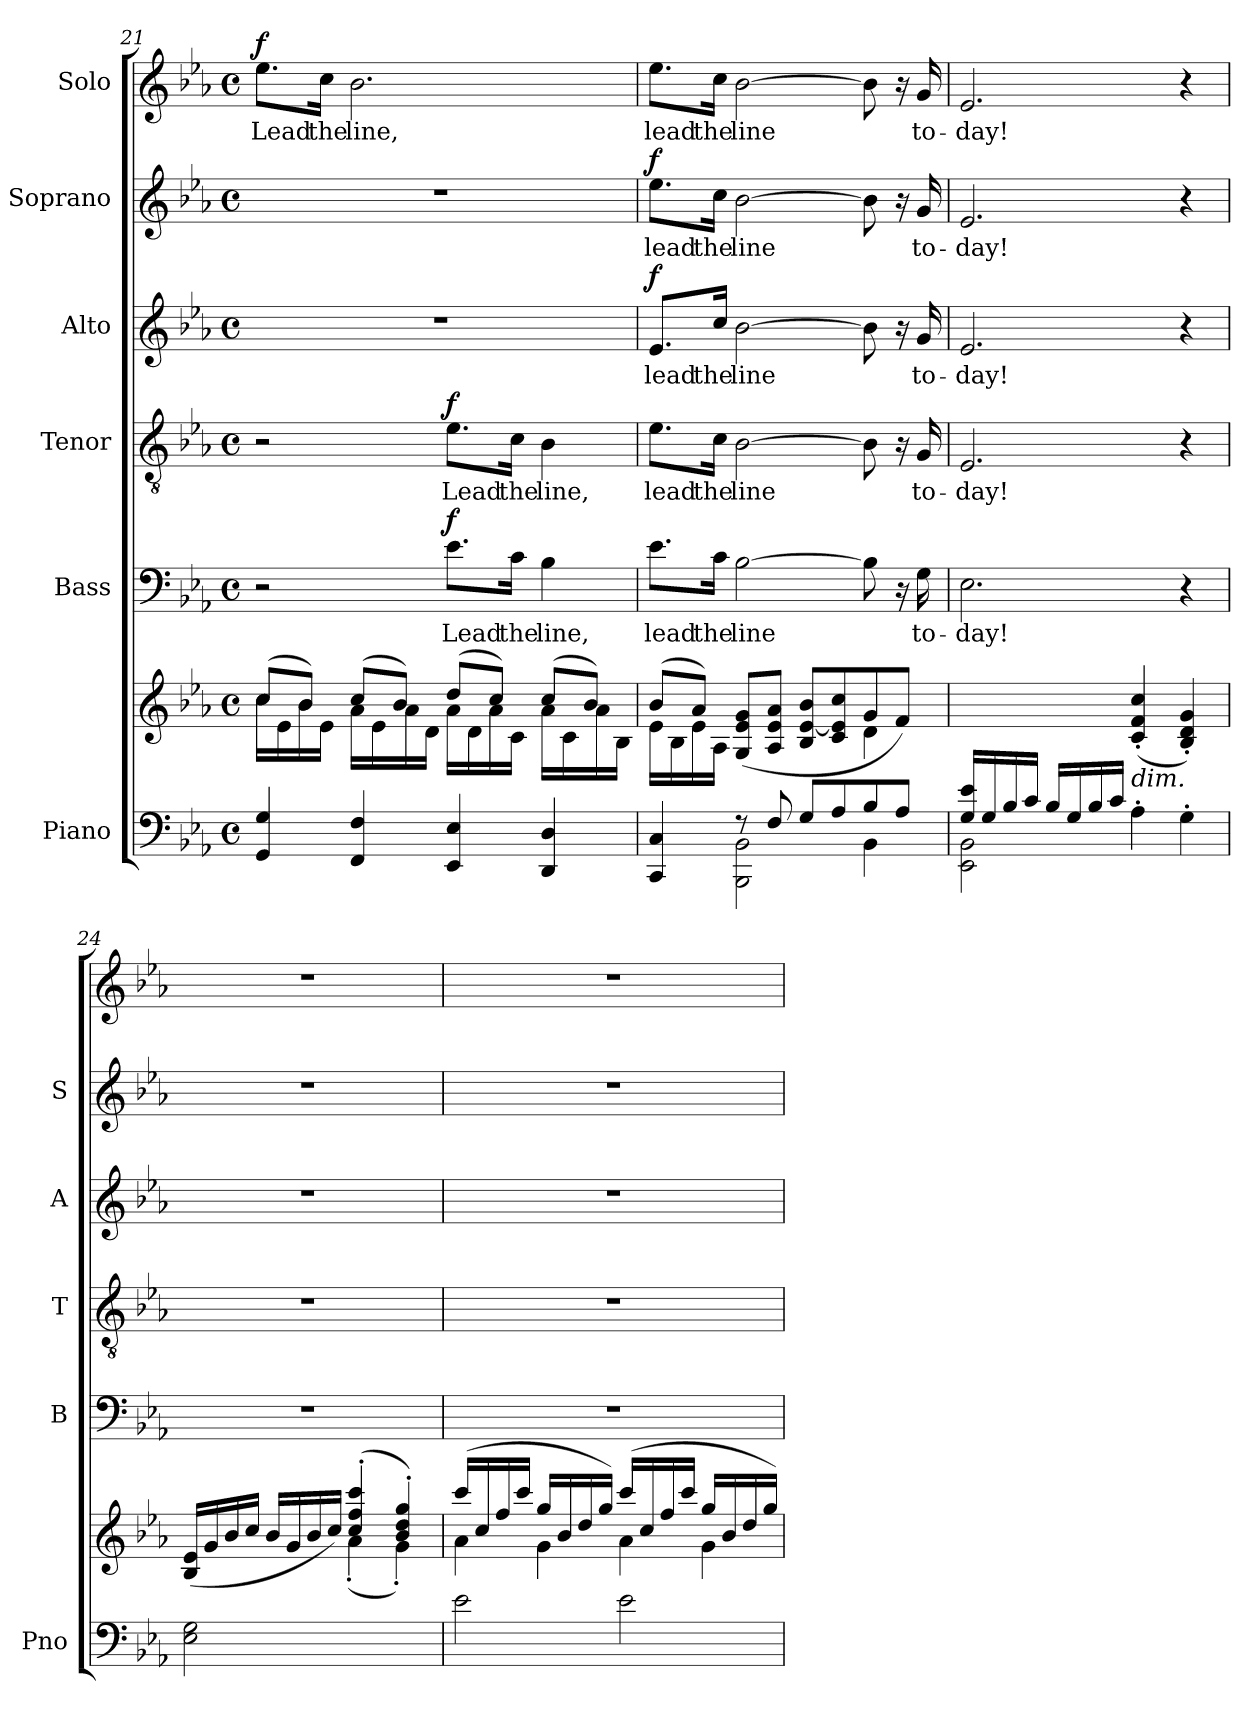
**kern	**kern	**kern	**text	**dynam	**kern	**text	**dynam	**kern	**text	**dynam	**kern	**text	**dynam	**kern	**text	**dynam
*part6	*part6	*part5	*part5	*part5	*part4	*part4	*part4	*part3	*part3	*part3	*part2	*part2	*part2	*part1	*part1	*part1
*staff7	*staff6	*staff5	*staff5	*staff5	*staff4	*staff4	*staff4	*staff3	*staff3	*staff3	*staff2	*staff2	*staff2	*staff1	*staff1	*staff1
*I"Piano	*	*I"Bass	*	*	*I"Tenor	*	*	*I"Alto	*	*	*I"Soprano	*	*	*I"Solo	*	*
*I'Pno	*	*I'B	*	*	*I'T	*	*	*I'A	*	*	*I'S	*	*	*	*	*
*clefF4	*clefG2	*clefF4	*	*	*clefGv2	*	*	*clefG2	*	*	*clefG2	*	*	*clefG2	*	*
*k[b-e-a-]	*k[b-e-a-]	*k[b-e-a-]	*	*	*k[b-e-a-]	*	*	*k[b-e-a-]	*	*	*k[b-e-a-]	*	*	*k[b-e-a-]	*	*
*M4/4	*M4/4	*M4/4	*	*	*M4/4	*	*	*M4/4	*	*	*M4/4	*	*	*M4/4	*	*
*met(c)	*met(c)	*met(c)	*	*	*met(c)	*	*	*met(c)	*	*	*met(c)	*	*	*met(c)	*	*
=21	=21	=21	=21	=21	=21	=21	=21	=21	=21	=21	=21	=21	=21	=21	=21	=21
*	*^	*	*	*	*	*	*	*	*	*	*	*	*	*	*	*
!	!	!	!	!	!	!	!	!	!	!	!	!	!	!	!	!LO:LY:b	!LO:DY:a
4GG/ 4G/	(8cc/L	16cc\LL	2r	.	.	2r	.	.	1r	.	.	1r	.	.	8.ee-\L	Lead	f
.	.	16e-\	.	.	.	.	.	.	.	.	.	.	.	.	.	.	.
.	8b-/J)	16b-\	.	.	.	.	.	.	.	.	.	.	.	.	.	.	.
!	!	!	!	!	!	!	!	!	!	!	!	!	!	!	!	!LO:LY:b	!
.	.	16e-\JJ	.	.	.	.	.	.	.	.	.	.	.	.	16cc\Jk	the	.
!	!	!	!	!	!	!	!	!	!	!	!	!	!	!	!	!LO:LY:b	!
4FF/ 4F/	(8cc/L	16a-\LL	.	.	.	.	.	.	.	.	.	.	.	.	2.b-\	line,	.
.	.	16e-\	.	.	.	.	.	.	.	.	.	.	.	.	.	.	.
.	8b-/J)	16a-\	.	.	.	.	.	.	.	.	.	.	.	.	.	.	.
.	.	16d\JJ	.	.	.	.	.	.	.	.	.	.	.	.	.	.	.
!	!	!	!	!LO:LY:b	!LO:DY:a	!	!LO:LY:b	!LO:DY:a	!	!	!	!	!	!	!	!	!
4EE-/ 4E-/	(8dd/L	16a-\LL	8.e-\L	Lead	f	8.e-\L	Lead	f	.	.	.	.	.	.	.	.	.
.	.	16d\	.	.	.	.	.	.	.	.	.	.	.	.	.	.	.
.	8cc/J)	16a-\	.	.	.	.	.	.	.	.	.	.	.	.	.	.	.
!	!	!	!	!LO:LY:b	!	!	!LO:LY:b	!	!	!	!	!	!	!	!	!	!
.	.	16c\JJ	16c\Jk	the	.	16c\Jk	the	.	.	.	.	.	.	.	.	.	.
!	!	!	!	!LO:LY:b	!	!	!LO:LY:b	!	!	!	!	!	!	!	!	!	!
4DD/ 4D/	(8cc/L	16a-\LL	4B-\	line,	.	4B-\	line,	.	.	.	.	.	.	.	.	.	.
.	.	16c\	.	.	.	.	.	.	.	.	.	.	.	.	.	.	.
.	8b-/J)	16a-\	.	.	.	.	.	.	.	.	.	.	.	.	.	.	.
.	.	16B-\JJ	.	.	.	.	.	.	.	.	.	.	.	.	.	.	.
=22	=22	=22	=22	=22	=22	=22	=22	=22	=22	=22	=22	=22	=22	=22	=22	=22	=22
*^	*	*	*	*	*	*	*	*	*	*	*	*	*	*	*	*	*
!	!	!	!	!	!LO:LY:b	!	!	!LO:LY:b	!	!	!LO:LY:b	!LO:DY:a	!	!LO:LY:b	!LO:DY:a	!	!LO:LY:b	!
4CC/ 4C/	4ryy	(8b-/L	16e-\LL	8.e-\L	lead	.	8.e-\L	lead	.	8.e-/L	lead	f	8.ee-\L	lead	f	8.ee-\L	lead	.
.	.	.	16B-\	.	.	.	.	.	.	.	.	.	.	.	.	.	.	.
.	.	8a-/J)	16e-\	.	.	.	.	.	.	.	.	.	.	.	.	.	.	.
!	!	!	!	!	!LO:LY:b	!	!	!LO:LY:b	!	!	!LO:LY:b	!	!	!LO:LY:b	!	!	!LO:LY:b	!
.	.	.	16A-\JJ	16c\Jk	the	.	16c\Jk	the	.	16cc/Jk	the	.	16cc\Jk	the	.	16cc\Jk	the	.
!	!	!	!	!	!LO:LY:b	!	!	!LO:LY:b	!	!	!LO:LY:b	!	!	!LO:LY:b	!	!	!LO:LY:b	!
8r	2BBB-\ 2BB-\	(8G/ 8e-/ 8g/L	2ryy	[2B-\	line	.	[2B-\	line	.	[2b-\	line	.	[2b-\	line	.	[2b-\	line	.
8F/	.	8A-/ 8e-/ 8a-/J	.	.	.	.	.	.	.	.	.	.	.	.	.	.	.	.
8G/L	.	8B-/ [>8e-/ 8b-/L	.	.	.	.	.	.	.	.	.	.	.	.	.	.	.	.
8A-/	.	8c/ 8e-/] 8cc/	.	.	.	.	.	.	.	.	.	.	.	.	.	.	.	.
8B-/	4BB-\	8g/	4d\	8B-\]	.	.	8B-\]	.	.	8b-\]	.	.	8b-\]	.	.	8b-\]	.	.
8A-/J	.	8f/J)	.	16r	.	.	16r	.	.	16r	.	.	16r	.	.	16r	.	.
!	!	!	!	!	!LO:LY:b	!	!	!LO:LY:b	!	!	!LO:LY:b	!	!	!LO:LY:b	!	!	!LO:LY:b	!
.	.	.	.	16G\	to-	.	16G/	to-	.	16g/	to-	.	16g/	to-	.	16g/	to-	.
*	*	*v	*v	*	*	*	*	*	*	*	*	*	*	*	*	*	*	*
!!LO:LB:g=z
=23	=23	=23	=23	=23	=23	=23	=23	=23	=23	=23	=23	=23	=23	=23	=23	=23	=23
!	!	!	!	!LO:LY:b	!	!	!LO:LY:b	!	!	!LO:LY:b	!	!	!LO:LY:b	!	!	!LO:LY:b	!
16G/ 16e-/LL	2EE-\ 2BB-\	2ryy	2.E-\	-day!	.	2.E-/	-day!	.	2.e-/	-day!	.	2.e-/	-day!	.	2.e-/	-day!	.
16G/	.	.	.	.	.	.	.	.	.	.	.	.	.	.	.	.	.
16B-/	.	.	.	.	.	.	.	.	.	.	.	.	.	.	.	.	.
16c/JJ	.	.	.	.	.	.	.	.	.	.	.	.	.	.	.	.	.
16B-/LL	.	.	.	.	.	.	.	.	.	.	.	.	.	.	.	.	.
16G/	.	.	.	.	.	.	.	.	.	.	.	.	.	.	.	.	.
16B-/	.	.	.	.	.	.	.	.	.	.	.	.	.	.	.	.	.
16c/JJ	.	.	.	.	.	.	.	.	.	.	.	.	.	.	.	.	.
!	!	!LO:TX:b:i:t=dim.	!	!	!	!	!	!	!	!	!	!	!	!	!	!	!
2ryy	4A-'\	(>4c/'> 4f/'> 4cc/'>	.	.	.	.	.	.	.	.	.	.	.	.	.	.	.
.	4G'\	4B-/'> 4d/'> 4g/'>)	4r	.	.	4r	.	.	4r	.	.	4r	.	.	4r	.	.
*v	*v	*	*	*	*	*	*	*	*	*	*	*	*	*	*	*	*
=24	=24	=24	=24	=24	=24	=24	=24	=24	=24	=24	=24	=24	=24	=24	=24	=24
*	*^	*	*	*	*	*	*	*	*	*	*	*	*	*	*	*
2E-\ 2G\	(16B-/ 16e-/LL	2ryy	1r	.	.	1r	.	.	1r	.	.	1r	.	.	1r	.	.
.	16g/	.	.	.	.	.	.	.	.	.	.	.	.	.	.	.	.
.	16b-/	.	.	.	.	.	.	.	.	.	.	.	.	.	.	.	.
.	16cc/JJ	.	.	.	.	.	.	.	.	.	.	.	.	.	.	.	.
.	16b-/LL	.	.	.	.	.	.	.	.	.	.	.	.	.	.	.	.
.	16g/	.	.	.	.	.	.	.	.	.	.	.	.	.	.	.	.
.	16b-/	.	.	.	.	.	.	.	.	.	.	.	.	.	.	.	.
.	16cc/JJ)	.	.	.	.	.	.	.	.	.	.	.	.	.	.	.	.
2ryy	(>4cc/'> 4ff/'> 4ccc/'>	(<4a-'<\	.	.	.	.	.	.	.	.	.	.	.	.	.	.	.
.	4b-/'> 4dd/'> 4gg/'>)	4g'<\)	.	.	.	.	.	.	.	.	.	.	.	.	.	.	.
=25	=25	=25	=25	=25	=25	=25	=25	=25	=25	=25	=25	=25	=25	=25	=25	=25	=25
2e-\	(16ccc/LL	4a-\	1r	.	.	1r	.	.	1r	.	.	1r	.	.	1r	.	.
.	16cc/	.	.	.	.	.	.	.	.	.	.	.	.	.	.	.	.
.	16ff/	.	.	.	.	.	.	.	.	.	.	.	.	.	.	.	.
.	16ccc/JJ	.	.	.	.	.	.	.	.	.	.	.	.	.	.	.	.
.	16gg/LL	4g\	.	.	.	.	.	.	.	.	.	.	.	.	.	.	.
.	16b-/	.	.	.	.	.	.	.	.	.	.	.	.	.	.	.	.
.	16dd/	.	.	.	.	.	.	.	.	.	.	.	.	.	.	.	.
.	16gg/JJ)	.	.	.	.	.	.	.	.	.	.	.	.	.	.	.	.
2e-\	(16ccc/LL	4a-\	.	.	.	.	.	.	.	.	.	.	.	.	.	.	.
.	16cc/	.	.	.	.	.	.	.	.	.	.	.	.	.	.	.	.
.	16ff/	.	.	.	.	.	.	.	.	.	.	.	.	.	.	.	.
.	16ccc/JJ	.	.	.	.	.	.	.	.	.	.	.	.	.	.	.	.
.	16gg/LL	4g\	.	.	.	.	.	.	.	.	.	.	.	.	.	.	.
.	16b-/	.	.	.	.	.	.	.	.	.	.	.	.	.	.	.	.
.	16dd/	.	.	.	.	.	.	.	.	.	.	.	.	.	.	.	.
.	16gg/JJ)	.	.	.	.	.	.	.	.	.	.	.	.	.	.	.	.
*	*v	*v	*	*	*	*	*	*	*	*	*	*	*	*	*	*	*
=	=	=	=	=	=	=	=	=	=	=	=	=	=	=	=	=
*-	*-	*-	*-	*-	*-	*-	*-	*-	*-	*-	*-	*-	*-	*-	*-	*-
